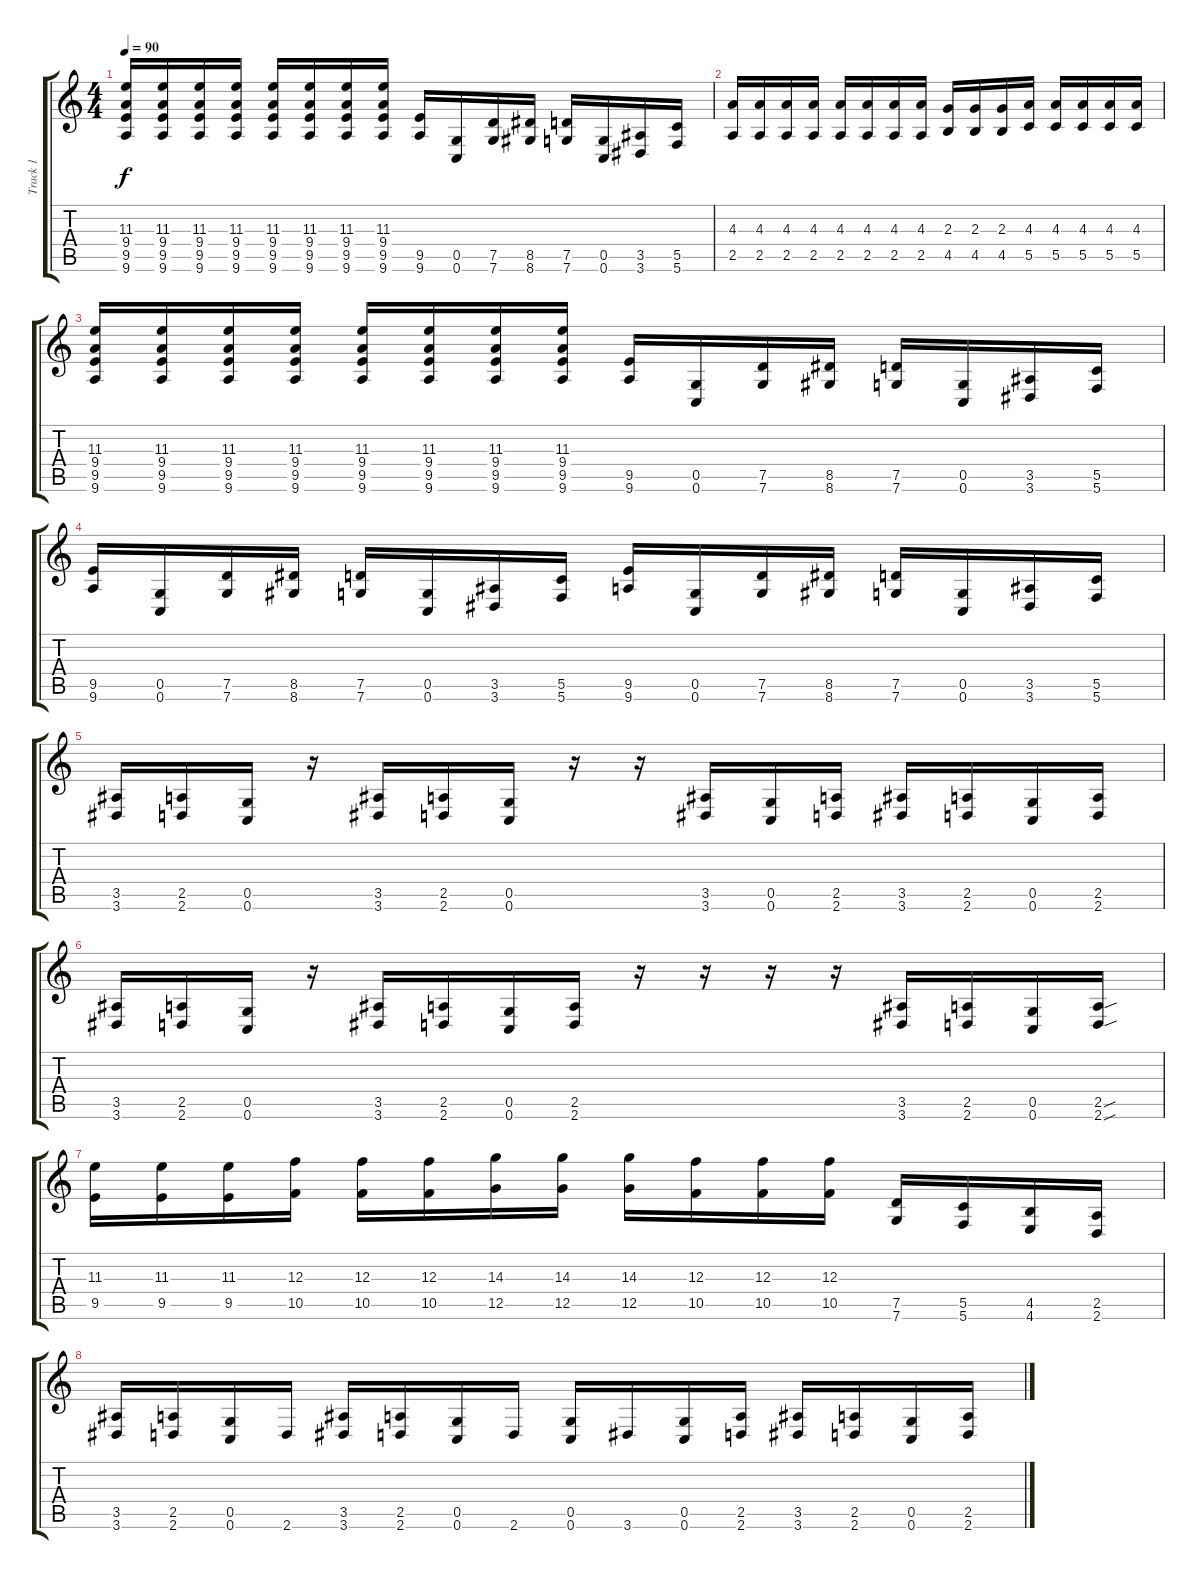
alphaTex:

\track ("Track 1" "Track 1") {instrument distortionguitar}
\staff {score tabs}
\tuning (D4 A3 F3 C3 G2 C2) {hide}
\ts (4 4)
\tempo 90
\clef g2
\ks c
(11.3 9.4 9.5 9.6).16{dy f} (11.3 9.4 9.5 9.6).16 (11.3 9.4 9.5 9.6).16 (11.3 9.4 9.5 9.6).16 (11.3 9.4 9.5 9.6).16 (11.3 9.4 9.5 9.6).16 (11.3 9.4 9.5 9.6).16 (11.3 9.4 9.5 9.6).16 (9.5 9.6).16 (0.5 0.6).16 (7.5 7.6).16 (8.5 8.6).16 (7.5 7.6).16 (0.5 0.6).16 (3.5 3.6).16 (5.5 5.6).16 |
(4.3 2.5).16 (4.3 2.5).16 (4.3 2.5).16 (4.3 2.5).16 (4.3 2.5).16 (4.3 2.5).16 (4.3 2.5).16 (4.3 2.5).16 (2.3 4.5).16 (2.3 4.5).16 (2.3 4.5).16 (4.3 5.5).16 (4.3 5.5).16 (4.3 5.5).16 (4.3 5.5).16 (4.3 5.5).16 |
(11.3 9.4 9.5 9.6).16 (11.3 9.4 9.5 9.6).16 (11.3 9.4 9.5 9.6).16 (11.3 9.4 9.5 9.6).16 (11.3 9.4 9.5 9.6).16 (11.3 9.4 9.5 9.6).16 (11.3 9.4 9.5 9.6).16 (11.3 9.4 9.5 9.6).16 (9.5 9.6).16 (0.5 0.6).16 (7.5 7.6).16 (8.5 8.6).16 (7.5 7.6).16 (0.5 0.6).16 (3.5 3.6).16 (5.5 5.6).16 |
(9.5 9.6).16 (0.5 0.6).16 (7.5 7.6).16 (8.5 8.6).16 (7.5 7.6).16 (0.5 0.6).16 (3.5 3.6).16 (5.5 5.6).16 (9.5 9.6).16 (0.5 0.6).16 (7.5 7.6).16 (8.5 8.6).16 (7.5 7.6).16 (0.5 0.6).16 (3.5 3.6).16 (5.5 5.6).16 |
(3.5 3.6).16 (2.5 2.6).16 (0.5 0.6).16 r.16 (3.5 3.6).16 (2.5 2.6).16 (0.5 0.6).16 r.16 r.16 (3.5 3.6).16 (0.5 0.6).16 (2.5 2.6).16 (3.5 3.6).16 (2.5 2.6).16 (0.5 0.6).16 (2.5 2.6).16 |
(3.5 3.6).16 (2.5 2.6).16 (0.5 0.6).16 r.16 (3.5 3.6).16 (2.5 2.6).16 (0.5 0.6).16 (2.5 2.6).16 r.16 r.16 r.16 r.16 (3.5 3.6).16 (2.5 2.6).16 (0.5 0.6).16 (2.5{sou} 2.6{sou}).16 |
(11.3 9.5).16 (11.3 9.5).16 (11.3 9.5).16 (12.3 10.5).16 (12.3 10.5).16 (12.3 10.5).16 (14.3 12.5).16 (14.3 12.5).16 (14.3 12.5).16 (12.3 10.5).16 (12.3 10.5).16 (12.3 10.5).16 (7.5 7.6).16 (5.5 5.6).16 (4.5 4.6).16 (2.5 2.6).16 |
(3.5 3.6).16 (2.5 2.6).16 (0.5 0.6).16 2.6.16 (3.5 3.6).16 (2.5 2.6).16 (0.5 0.6).16 2.6.16 (0.5 0.6).16 3.6.16 (0.5 0.6).16 (2.5 2.6).16 (3.5 3.6).16 (2.5 2.6).16 (0.5 0.6).16 (2.5 2.6).16
